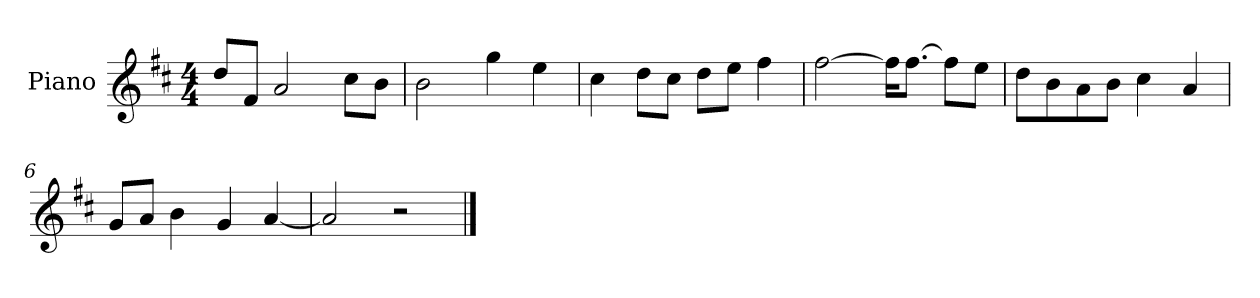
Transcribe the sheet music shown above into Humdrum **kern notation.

**kern
*part1
*staff1
*I"Piano
*I'P-no
*clefG2
*k[f#c#]
*M4/4
*MM90
=1
8dd/L
8f#/J
2a/
8cc#\L
8b\J
=2
2b\
4gg\
4ee\
=3
4cc#\
8dd\L
8cc#\J
8dd\L
8ee\J
4ff#\
=4
[2ff#\
16ff#\KL]
[8.ff#\J
8ff#\L]
8ee\J
=5
8dd\L
8b\
8a\
8b\J
4cc#\
4a/
=6
8g/L
8a/J
4b\
4g/
[4a/
=7
2a/]
2r
==
*-
